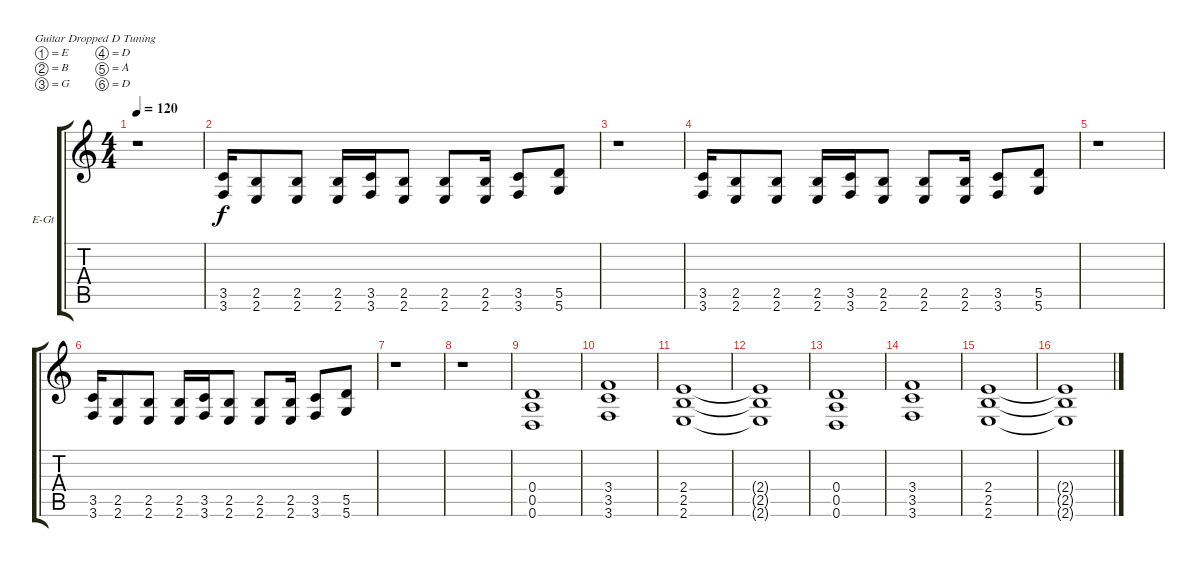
\bracketExtendMode groupsimilarinstruments
\firstSystemTrackNameOrientation horizontal
\otherSystemsTrackNameOrientation horizontal
\track ("Overdriven-guitar (Richard)" "E-Gt") {instrument overdrivenguitar}
\staff {score tabs}
\tuning (E4 B3 G3 D3 A2 D2)
\ts (4 4)
\tempo 120
\clef g2
\ks c
r.1{dy f} |
(3.5 3.6).16 (2.5 2.6).8 (2.5 2.6).8 (2.5 2.6).16 (3.5 3.6).16 (2.5 2.6).8 (2.5 2.6).8 (2.5 2.6).16 (3.5 3.6).8 (5.5 5.6).8 |
r.1 |
(3.5 3.6).16 (2.5 2.6).8 (2.5 2.6).8 (2.5 2.6).16 (3.5 3.6).16 (2.5 2.6).8 (2.5 2.6).8 (2.5 2.6).16 (3.5 3.6).8 (5.5 5.6).8 |
r.1 |
(3.5 3.6).16 (2.5 2.6).8 (2.5 2.6).8 (2.5 2.6).16 (3.5 3.6).16 (2.5 2.6).8 (2.5 2.6).8 (2.5 2.6).16 (3.5 3.6).8 (5.5 5.6).8 |
r.1 |
r.1 |
(0.4 0.5 0.6).1 |
(3.4 3.5 3.6).1 |
(2.4 2.5 2.6).1 |
(2.4{t} 2.5{t} 2.6{t}).1 |
(0.4 0.5 0.6).1 |
(3.4 3.5 3.6).1 |
(2.4 2.5 2.6).1 |
(2.4{t} 2.5{t} 2.6{t}).1
